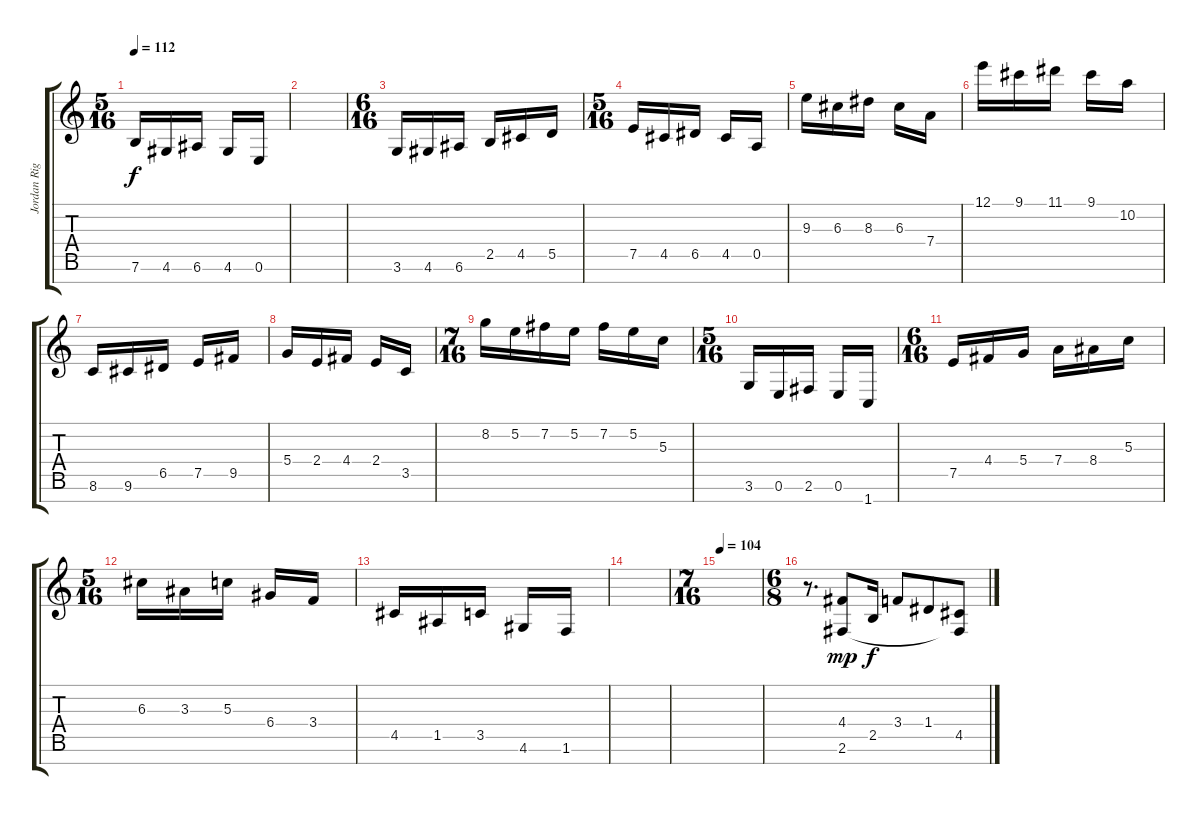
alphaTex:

\track ("Jordan Right Hand Overdubs and Effects" "Jordan Rig") {instrument stringensemble1}
\staff {score tabs}
\tuning (E5 B4 G4 D4 A3 E3 B2) {hide}
\ts (5 16)
\tempo 112
\clef g2
\ks c
7.6.16{dy f} 4.6.16 6.6.16 4.6.16 0.6.16 |
|
\ts (6 16)
3.6.16 4.6.16 6.6.16 2.5.16 4.5.16 5.5.16 |
\ts (5 16)
7.5.16 4.5.16 6.5.16 4.5.16 0.5.16 |
9.3.16 6.3.16 8.3.16 6.3.16 7.4.16 |
12.1.16 9.1.16 11.1.16 9.1.16 10.2.16 |
8.6.16 9.6.16 6.5.16 7.5.16 9.5.16 |
5.4.16 2.4.16 4.4.16 2.4.16 3.5.16 |
\ts (7 16)
8.2.16 5.2.16 7.2.16 5.2.16 7.2.16 5.2.16 5.3.16 |
\ts (5 16)
3.6.16 0.6.16 2.6.16 0.6.16 1.7.16 |
\ts (6 16)
7.5.16 4.4.16 5.4.16 7.4.16 8.4.16 5.3.16 |
\ts (5 16)
6.3.16 3.3.16 5.3.16 6.4.16 3.4.16 |
4.5.16 1.5.16 3.5.16 4.6.16 1.6.16 |
|
\ts (7 16)
\tempo 104
|
\ts (6 8)
r.8{d} (4.4 2.6).8{dy mp} 2.5.16{dy f} 3.4.8 1.4.8 (4.5 2.6{t}).8
